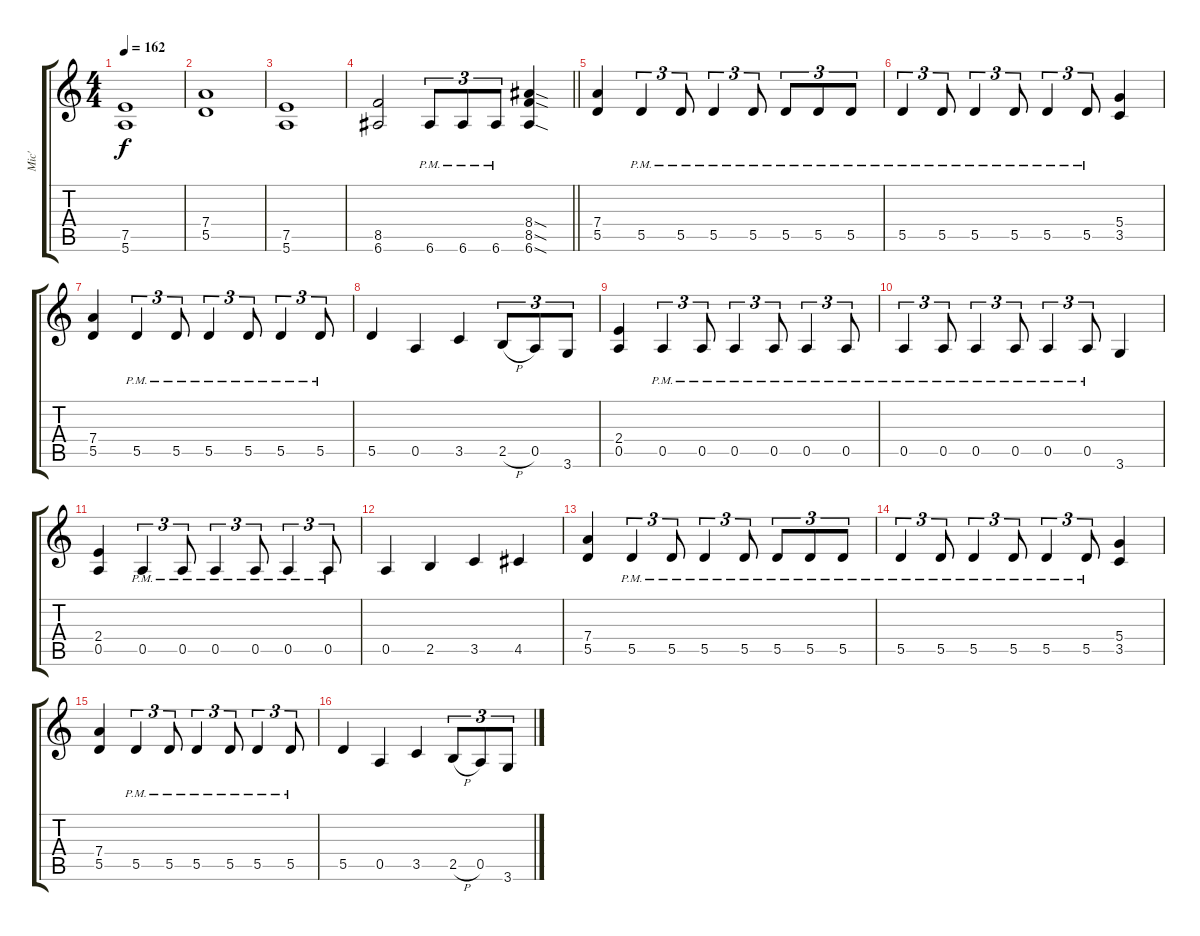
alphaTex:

\track ("Mic'" "Mic'") {instrument distortionguitar}
\staff {score tabs}
\tuning (E4 B3 G3 D3 A2 E2) {hide}
\ts (4 4)
\tempo 162
\clef g2
\ks c
(7.5 5.6).1{dy f} |
(7.4 5.5).1 |
(7.5 5.6).1 |
\barLineRight lightlight
(8.5 6.6).2 6.6{pm}.8{tu (3 2)} 6.6{pm}.8{tu (3 2)} 6.6{pm}.8{tu (3 2)} (8.4{sod} 8.5{sod} 6.6{sod}).4 |
(7.4 5.5).4 5.5{pm}.4{tu (3 2)} 5.5{pm}.8{tu (3 2)} 5.5{pm}.4{tu (3 2)} 5.5{pm}.8{tu (3 2)} 5.5{pm}.8{tu (3 2)} 5.5{pm}.8{tu (3 2)} 5.5{pm}.8{tu (3 2)} |
5.5{pm}.4{tu (3 2)} 5.5{pm}.8{tu (3 2)} 5.5{pm}.4{tu (3 2)} 5.5{pm}.8{tu (3 2)} 5.5{pm}.4{tu (3 2)} 5.5{pm}.8{tu (3 2)} (5.4 3.5).4 |
(7.4 5.5).4 5.5{pm}.4{tu (3 2)} 5.5{pm}.8{tu (3 2)} 5.5{pm}.4{tu (3 2)} 5.5{pm}.8{tu (3 2)} 5.5{pm}.4{tu (3 2)} 5.5{pm}.8{tu (3 2)} |
5.5.4 0.5.4 3.5.4 2.5{h}.8{tu (3 2)} 0.5.8{tu (3 2)} 3.6.8{tu (3 2)} |
(2.4 0.5).4 0.5{pm}.4{tu (3 2)} 0.5{pm}.8{tu (3 2)} 0.5{pm}.4{tu (3 2)} 0.5{pm}.8{tu (3 2)} 0.5{pm}.4{tu (3 2)} 0.5{pm}.8{tu (3 2)} |
0.5{pm}.4{tu (3 2)} 0.5{pm}.8{tu (3 2)} 0.5{pm}.4{tu (3 2)} 0.5{pm}.8{tu (3 2)} 0.5{pm}.4{tu (3 2)} 0.5{pm}.8{tu (3 2)} 3.6.4 |
(2.4 0.5).4 0.5{pm}.4{tu (3 2)} 0.5{pm}.8{tu (3 2)} 0.5{pm}.4{tu (3 2)} 0.5{pm}.8{tu (3 2)} 0.5{pm}.4{tu (3 2)} 0.5{pm}.8{tu (3 2)} |
0.5.4 2.5.4 3.5.4 4.5.4 |
(7.4 5.5).4 5.5{pm}.4{tu (3 2)} 5.5{pm}.8{tu (3 2)} 5.5{pm}.4{tu (3 2)} 5.5{pm}.8{tu (3 2)} 5.5{pm}.8{tu (3 2)} 5.5{pm}.8{tu (3 2)} 5.5{pm}.8{tu (3 2)} |
5.5{pm}.4{tu (3 2)} 5.5{pm}.8{tu (3 2)} 5.5{pm}.4{tu (3 2)} 5.5{pm}.8{tu (3 2)} 5.5{pm}.4{tu (3 2)} 5.5{pm}.8{tu (3 2)} (5.4 3.5).4 |
(7.4 5.5).4 5.5{pm}.4{tu (3 2)} 5.5{pm}.8{tu (3 2)} 5.5{pm}.4{tu (3 2)} 5.5{pm}.8{tu (3 2)} 5.5{pm}.4{tu (3 2)} 5.5{pm}.8{tu (3 2)} |
5.5.4 0.5.4 3.5.4 2.5{h}.8{tu (3 2)} 0.5.8{tu (3 2)} 3.6.8{tu (3 2)}
